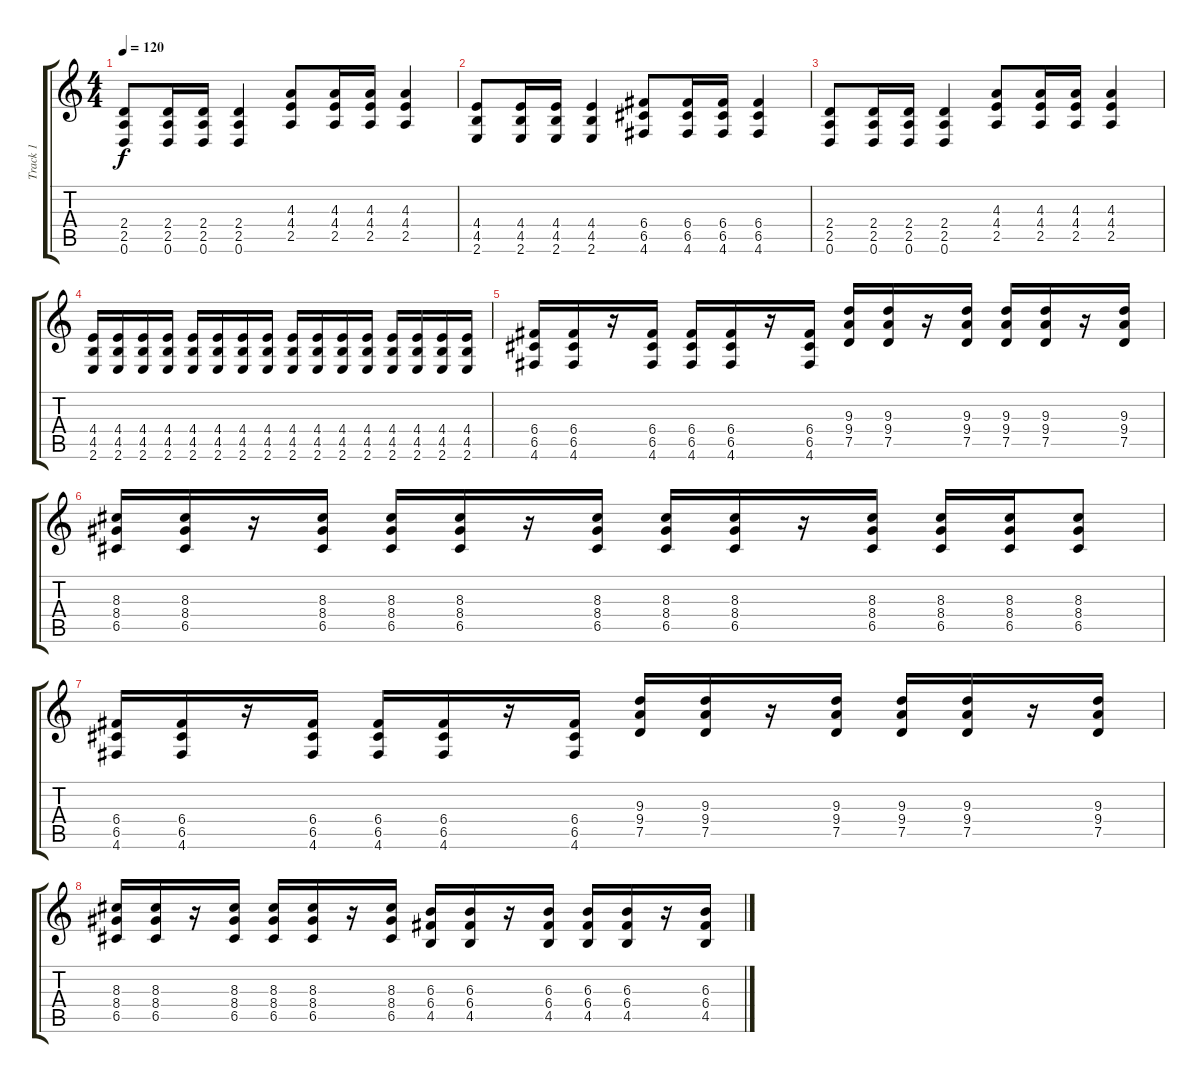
\track ("Track 1" "Track 1") {instrument overdrivenguitar}
\staff {score tabs}
\tuning (D4 A3 F3 C3 G2 D2) {hide}
\ts (4 4)
\tempo 120
\clef g2
\ks c
(2.4 2.5 0.6).8{dy f} (2.4 2.5 0.6).16 (2.4 2.5 0.6).16 (2.4 2.5 0.6).4 (4.3 4.4 2.5).8 (4.3 4.4 2.5).16 (4.3 4.4 2.5).16 (4.3 4.4 2.5).4 |
(4.4 4.5 2.6).8 (4.4 4.5 2.6).16 (4.4 4.5 2.6).16 (4.4 4.5 2.6).4 (6.4 6.5 4.6).8 (6.4 6.5 4.6).16 (6.4 6.5 4.6).16 (6.4 6.5 4.6).4 |
(2.4 2.5 0.6).8 (2.4 2.5 0.6).16 (2.4 2.5 0.6).16 (2.4 2.5 0.6).4 (4.3 4.4 2.5).8 (4.3 4.4 2.5).16 (4.3 4.4 2.5).16 (4.3 4.4 2.5).4 |
(4.4 4.5 2.6).16 (4.4 4.5 2.6).16 (4.4 4.5 2.6).16 (4.4 4.5 2.6).16 (4.4 4.5 2.6).16 (4.4 4.5 2.6).16 (4.4 4.5 2.6).16 (4.4 4.5 2.6).16 (4.4 4.5 2.6).16 (4.4 4.5 2.6).16 (4.4 4.5 2.6).16 (4.4 4.5 2.6).16 (4.4 4.5 2.6).16 (4.4 4.5 2.6).16 (4.4 4.5 2.6).16 (4.4 4.5 2.6).16 |
(6.4 6.5 4.6).16 (6.4 6.5 4.6).16 r.16 (6.4 6.5 4.6).16 (6.4 6.5 4.6).16 (6.4 6.5 4.6).16 r.16 (6.4 6.5 4.6).16 (9.3 9.4 7.5).16 (9.3 9.4 7.5).16 r.16 (9.3 9.4 7.5).16 (9.3 9.4 7.5).16 (9.3 9.4 7.5).16 r.16 (9.3 9.4 7.5).16 |
(8.3 8.4 6.5).16 (8.3 8.4 6.5).16 r.16 (8.3 8.4 6.5).16 (8.3 8.4 6.5).16 (8.3 8.4 6.5).16 r.16 (8.3 8.4 6.5).16 (8.3 8.4 6.5).16 (8.3 8.4 6.5).16 r.16 (8.3 8.4 6.5).16 (8.3 8.4 6.5).16 (8.3 8.4 6.5).16 (8.3 8.4 6.5).8 |
(6.4 6.5 4.6).16 (6.4 6.5 4.6).16 r.16 (6.4 6.5 4.6).16 (6.4 6.5 4.6).16 (6.4 6.5 4.6).16 r.16 (6.4 6.5 4.6).16 (9.3 9.4 7.5).16 (9.3 9.4 7.5).16 r.16 (9.3 9.4 7.5).16 (9.3 9.4 7.5).16 (9.3 9.4 7.5).16 r.16 (9.3 9.4 7.5).16 |
(8.3 8.4 6.5).16 (8.3 8.4 6.5).16 r.16 (8.3 8.4 6.5).16 (8.3 8.4 6.5).16 (8.3 8.4 6.5).16 r.16 (8.3 8.4 6.5).16 (6.3 6.4 4.5).16 (6.3 6.4 4.5).16 r.16 (6.3 6.4 4.5).16 (6.3 6.4 4.5).16 (6.3 6.4 4.5).16 r.16 (6.3 6.4 4.5).16
